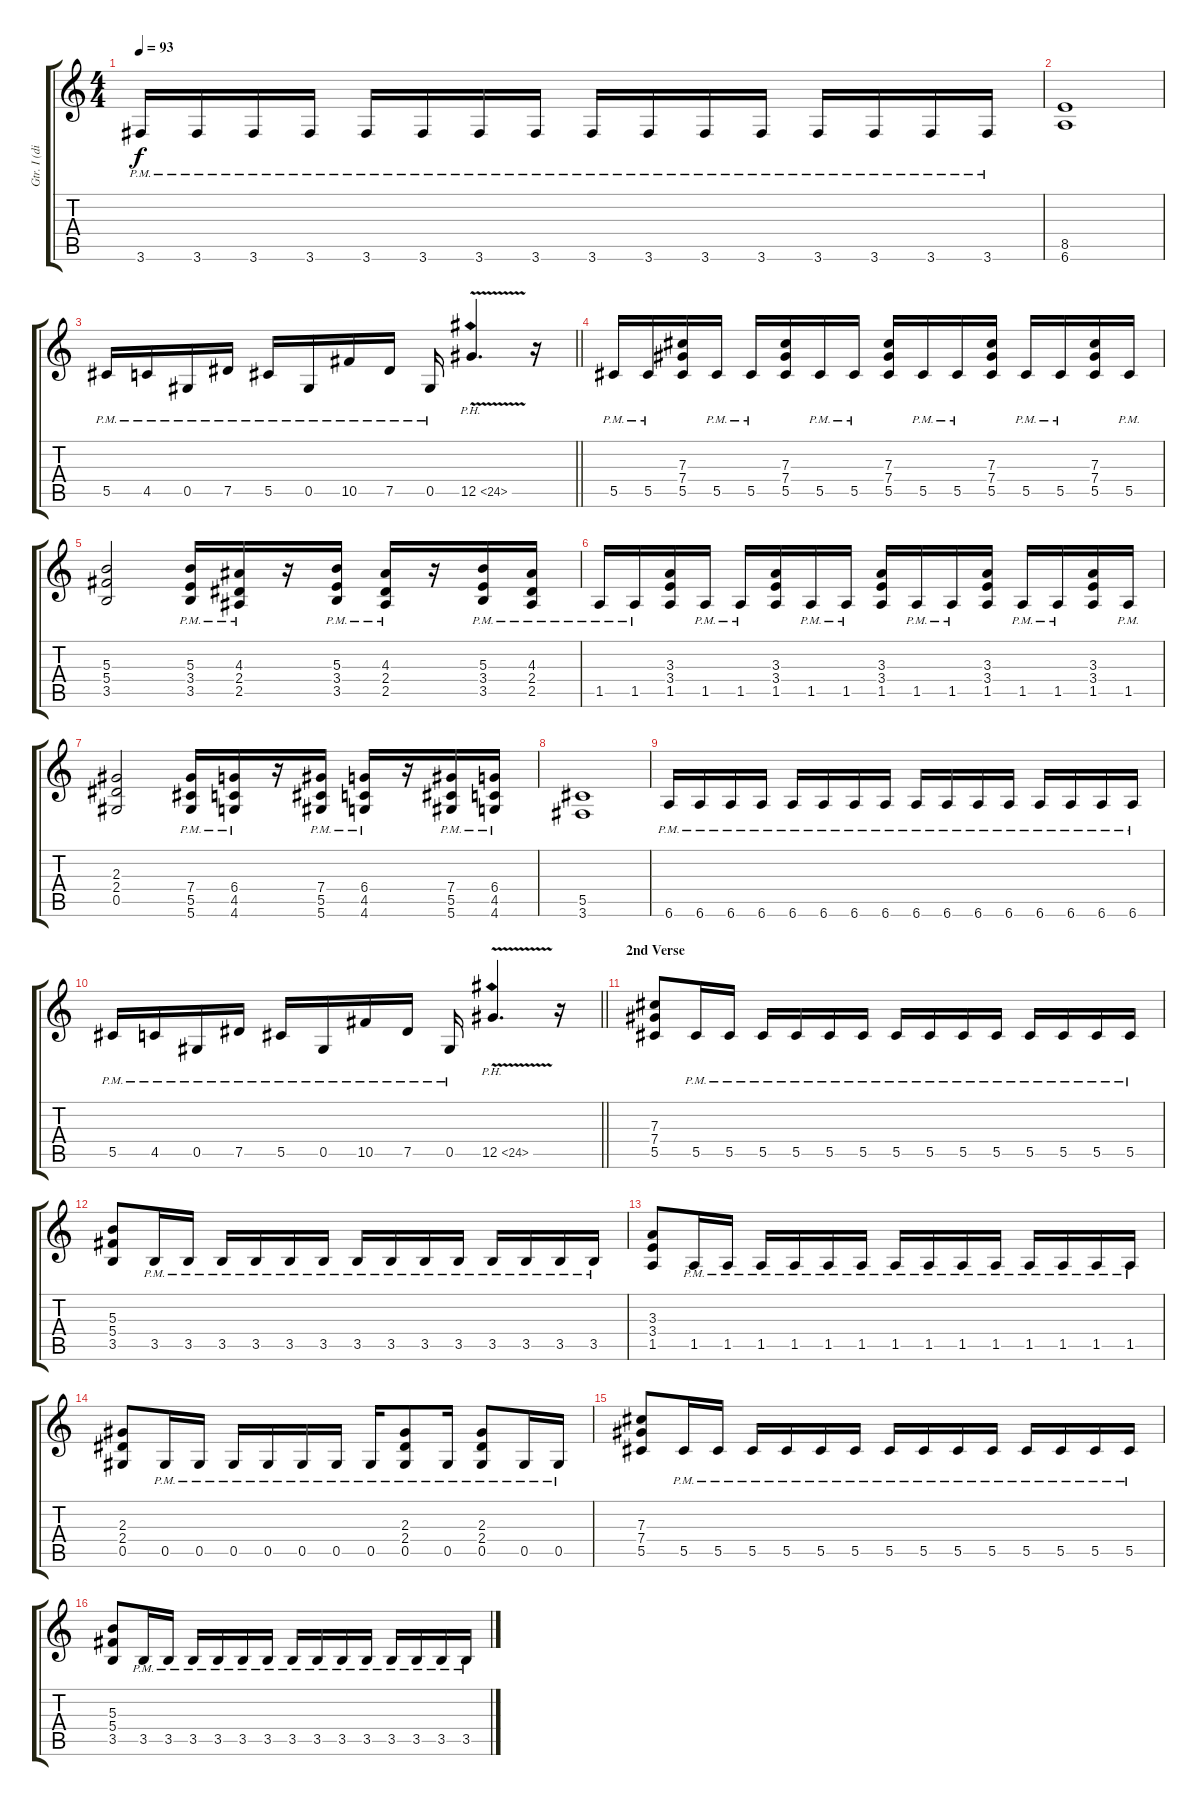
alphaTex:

\track ("Gtr. I (dist)" "Gtr. I (di") {instrument distortionguitar}
\staff {score tabs}
\tuning (Eb4 Bb3 Gb3 Db3 Ab2 Eb2) {hide}
\ts (4 4)
\tempo 93
\clef g2
\ks c
3.6{pm}.16{dy f} 3.6{pm}.16 3.6{pm}.16 3.6{pm}.16 3.6{pm}.16 3.6{pm}.16 3.6{pm}.16 3.6{pm}.16 3.6{pm}.16 3.6{pm}.16 3.6{pm}.16 3.6{pm}.16 3.6{pm}.16 3.6{pm}.16 3.6{pm}.16 3.6{pm}.16 |
(8.5 6.6).1 |
\barLineRight lightlight
5.5{pm}.16 4.5{pm}.16 0.5{pm}.16 7.5{pm}.16 5.5{pm}.16 0.5{pm}.16 10.5{pm}.16 7.5{pm}.16 0.5{pm}.16 12.5{ph 12 v}.4{d} r.16 |
5.5{pm}.16 5.5{pm}.16 (7.3 7.4 5.5).16 5.5{pm}.16 5.5{pm}.16 (7.3 7.4 5.5).16 5.5{pm}.16 5.5{pm}.16 (7.3 7.4 5.5).16 5.5{pm}.16 5.5{pm}.16 (7.3 7.4 5.5).16 5.5{pm}.16 5.5{pm}.16 (7.3 7.4 5.5).16 5.5{pm}.16 |
(5.3 5.4 3.5).2 (5.3{pm} 3.4{pm} 3.5{pm}).16 (4.3{pm} 2.4{pm} 2.5{pm}).16 r.16 (5.3{pm} 3.4{pm} 3.5{pm}).16 (4.3{pm} 2.4{pm} 2.5{pm}).16 r.16 (5.3{pm} 3.4{pm} 3.5{pm}).16 (4.3{pm} 2.4{pm} 2.5{pm}).16 |
1.5{pm}.16 1.5{pm}.16 (3.3 3.4 1.5).16 1.5{pm}.16 1.5{pm}.16 (3.3 3.4 1.5).16 1.5{pm}.16 1.5{pm}.16 (3.3 3.4 1.5).16 1.5{pm}.16 1.5{pm}.16 (3.3 3.4 1.5).16 1.5{pm}.16 1.5{pm}.16 (3.3 3.4 1.5).16 1.5{pm}.16 |
(2.3 2.4 0.5).2 (7.4{pm} 5.5{pm} 5.6{pm}).16 (6.4{pm} 4.5{pm} 4.6{pm}).16 r.16 (7.4{pm} 5.5{pm} 5.6{pm}).16 (6.4{pm} 4.5{pm} 4.6{pm}).16 r.16 (7.4{pm} 5.5{pm} 5.6{pm}).16 (6.4{pm} 4.5{pm} 4.6{pm}).16 |
(5.5 3.6).1 |
6.6{pm}.16 6.6{pm}.16 6.6{pm}.16 6.6{pm}.16 6.6{pm}.16 6.6{pm}.16 6.6{pm}.16 6.6{pm}.16 6.6{pm}.16 6.6{pm}.16 6.6{pm}.16 6.6{pm}.16 6.6{pm}.16 6.6{pm}.16 6.6{pm}.16 6.6{pm}.16 |
\barLineRight lightlight
5.5{pm}.16 4.5{pm}.16 0.5{pm}.16 7.5{pm}.16 5.5{pm}.16 0.5{pm}.16 10.5{pm}.16 7.5{pm}.16 0.5{pm}.16 12.5{ph 12 v}.4{d} r.16 |
\section ("" "2nd Verse")
(7.3 7.4 5.5).8 5.5{pm}.16 5.5{pm}.16 5.5{pm}.16 5.5{pm}.16 5.5{pm}.16 5.5{pm}.16 5.5{pm}.16 5.5{pm}.16 5.5{pm}.16 5.5{pm}.16 5.5{pm}.16 5.5{pm}.16 5.5{pm}.16 5.5{pm}.16 |
(5.3 5.4 3.5).8 3.5{pm}.16 3.5{pm}.16 3.5{pm}.16 3.5{pm}.16 3.5{pm}.16 3.5{pm}.16 3.5{pm}.16 3.5{pm}.16 3.5{pm}.16 3.5{pm}.16 3.5{pm}.16 3.5{pm}.16 3.5{pm}.16 3.5{pm}.16 |
(3.3 3.4 1.5).8 1.5{pm}.16 1.5{pm}.16 1.5{pm}.16 1.5{pm}.16 1.5{pm}.16 1.5{pm}.16 1.5{pm}.16 1.5{pm}.16 1.5{pm}.16 1.5{pm}.16 1.5{pm}.16 1.5{pm}.16 1.5{pm}.16 1.5{pm}.16 |
(2.3 2.4 0.5).8 0.5{pm}.16 0.5{pm}.16 0.5{pm}.16 0.5{pm}.16 0.5{pm}.16 0.5{pm}.16 0.5{pm}.16 (2.3 2.4 0.5{pm}).8 0.5{pm}.16 (2.3 2.4 0.5{pm}).8 0.5{pm}.16 0.5{pm}.16 |
(7.3 7.4 5.5).8 5.5{pm}.16 5.5{pm}.16 5.5{pm}.16 5.5{pm}.16 5.5{pm}.16 5.5{pm}.16 5.5{pm}.16 5.5{pm}.16 5.5{pm}.16 5.5{pm}.16 5.5{pm}.16 5.5{pm}.16 5.5{pm}.16 5.5{pm}.16 |
(5.3 5.4 3.5).8 3.5{pm}.16 3.5{pm}.16 3.5{pm}.16 3.5{pm}.16 3.5{pm}.16 3.5{pm}.16 3.5{pm}.16 3.5{pm}.16 3.5{pm}.16 3.5{pm}.16 3.5{pm}.16 3.5{pm}.16 3.5{pm}.16 3.5{pm}.16
